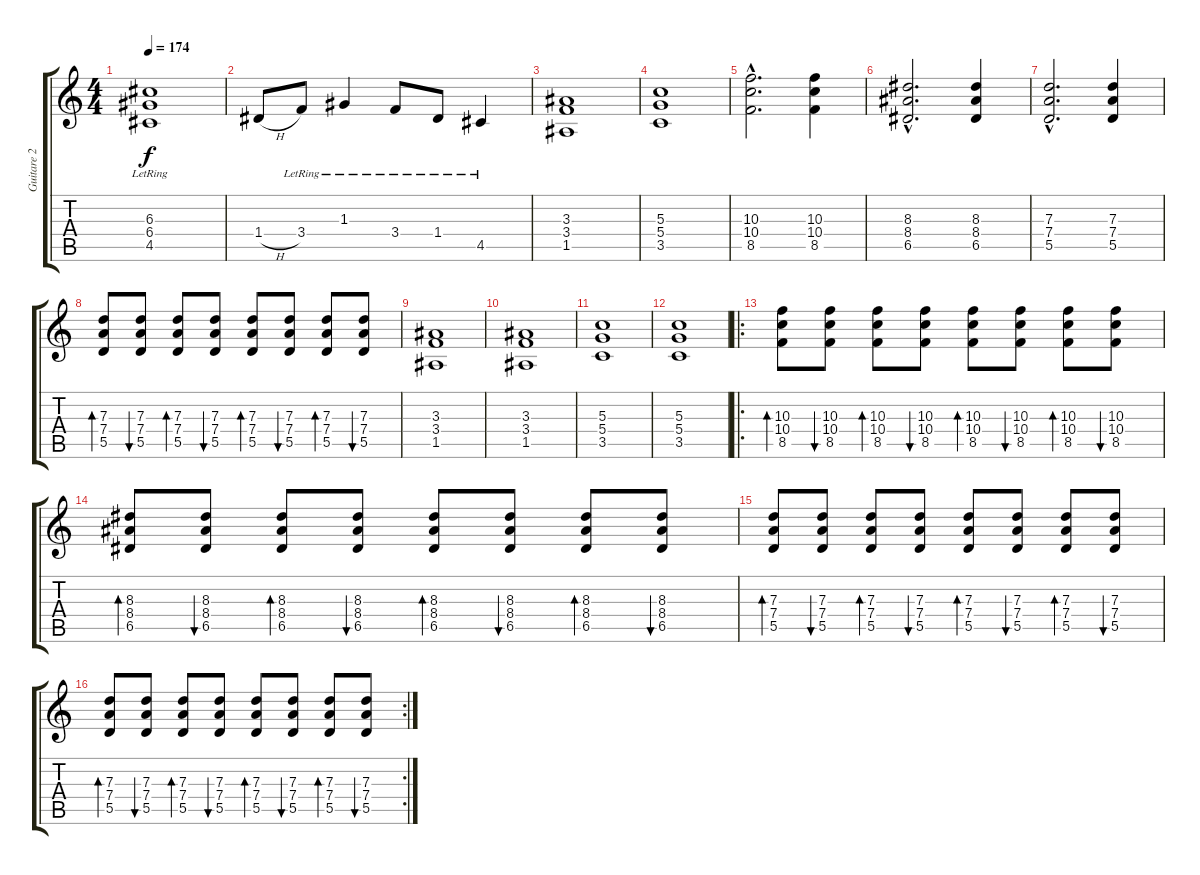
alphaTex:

\track ("Guitare 2" "Guitare 2") {instrument distortionguitar}
\staff {score tabs}
\tuning (E4 B3 G3 D3 A2 E2) {hide}
\ts (4 4)
\tempo 174
\clef g2
\ks c
(6.3{lr} 6.4{lr} 4.5{lr}).1{dy f} |
1.4{h}.8 3.4{lr}.8 1.3{lr}.4 3.4{lr}.8 1.4{lr}.8 4.5{lr}.4 |
(3.3 3.4 1.5).1 |
(5.3 5.4 3.5).1 |
(10.3{hac} 10.4{hac} 8.5{hac}).2{d} (10.3 10.4 8.5).4 |
(8.3{hac} 8.4{hac} 6.5{hac}).2{d} (8.3 8.4 6.5).4 |
(7.3{hac} 7.4{hac} 5.5{hac}).2{d} (7.3 7.4 5.5).4 |
(7.3 7.4 5.5).8{bd 60} (7.3 7.4 5.5).8{bu 60} (7.3 7.4 5.5).8{bd 60} (7.3 7.4 5.5).8{bu 60} (7.3 7.4 5.5).8{bd 60} (7.3 7.4 5.5).8{bu 60} (7.3 7.4 5.5).8{bd 60} (7.3 7.4 5.5).8{bu 60} |
(3.3 3.4 1.5).1 |
(3.3 3.4 1.5).1 |
(5.3 5.4 3.5).1 |
(5.3 5.4 3.5).1 |
\ro
(10.3 10.4 8.5).8{bd 60} (10.3 10.4 8.5).8{bu 60} (10.3 10.4 8.5).8{bd 60} (10.3 10.4 8.5).8{bu 60} (10.3 10.4 8.5).8{bd 60} (10.3 10.4 8.5).8{bu 60} (10.3 10.4 8.5).8{bd 60} (10.3 10.4 8.5).8{bu 60} |
(8.3 8.4 6.5).8{bd 60} (8.3 8.4 6.5).8{bu 60} (8.3 8.4 6.5).8{bd 60} (8.3 8.4 6.5).8{bu 60} (8.3 8.4 6.5).8{bd 60} (8.3 8.4 6.5).8{bu 60} (8.3 8.4 6.5).8{bd 60} (8.3 8.4 6.5).8{bu 60} |
(7.3 7.4 5.5).8{bd 60} (7.3 7.4 5.5).8{bu 60} (7.3 7.4 5.5).8{bd 60} (7.3 7.4 5.5).8{bu 60} (7.3 7.4 5.5).8{bd 60} (7.3 7.4 5.5).8{bu 60} (7.3 7.4 5.5).8{bd 60} (7.3 7.4 5.5).8{bu 60} |
\rc 2
(7.3 7.4 5.5).8{bd 60} (7.3 7.4 5.5).8{bu 60} (7.3 7.4 5.5).8{bd 60} (7.3 7.4 5.5).8{bu 60} (7.3 7.4 5.5).8{bd 60} (7.3 7.4 5.5).8{bu 60} (7.3 7.4 5.5).8{bd 60} (7.3 7.4 5.5).8{bu 60}
